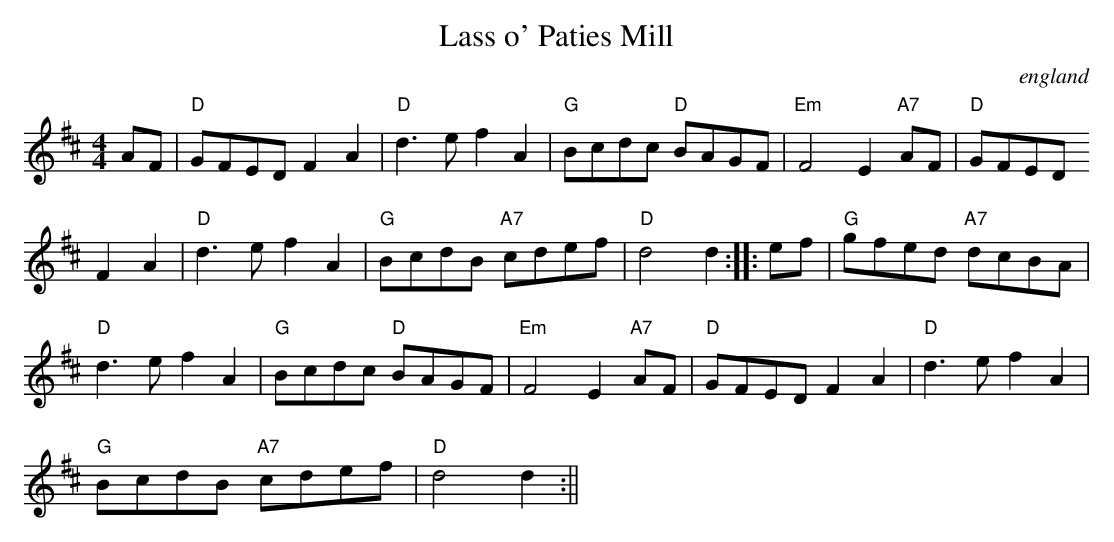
X:1
T:Lass o' Paties Mill
O:england
M:4/4
L:1/8
K:D
AF|"D"GFED F2 A2|"D"d3 e f2 A2|"G"Bcdc "D"BAGF|"Em"F4 E2 "A7"AF|"D"GFED
F2 A2|"D"d3 e f2 A2|"G"BcdB "A7"cdef|"D"d4 d2:||:ef|"G"gfed "A7"dcBA|"D"
d3 e f2 A2|"G"Bcdc "D"BAGF|"Em"F4 E2 "A7"AF|"D"GFED F2 A2|"D"d3 e f2 A2|
"G"BcdB "A7"cdef|"D"d4 d2:||
